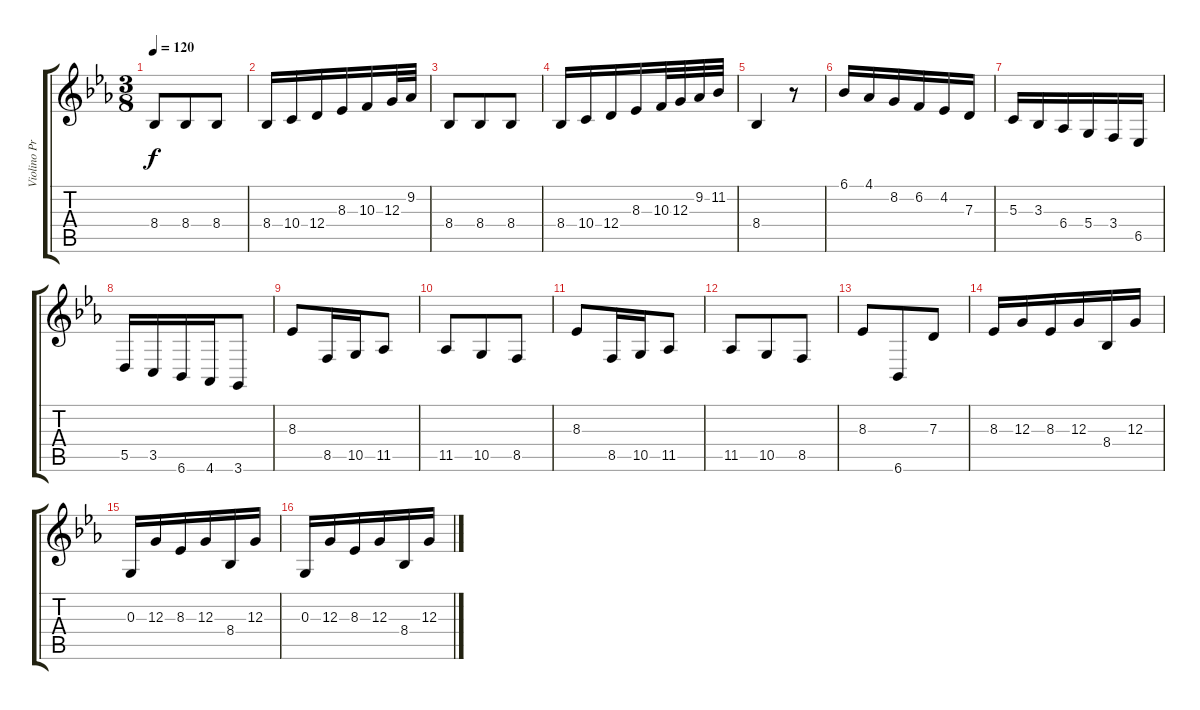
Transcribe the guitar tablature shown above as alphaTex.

\track ("Violino Principale" "Violino Pr") {instrument violin}
\staff {score tabs}
\tuning (E4 B3 G3 D3 A2 E2) {hide}
\ts (3 8)
\tempo 120
\clef g2
\ks eb
8.4.8{dy f} 8.4.8 8.4.8 |
8.4.16 10.4.16 12.4.16 8.3.16 10.3.16 12.3.32 9.2.32 |
8.4.8 8.4.8 8.4.8 |
8.4.16 10.4.16 12.4.16 8.3.16 10.3.32 12.3.32 9.2.32 11.2.32 |
8.4.4 r.8 |
6.1.16 4.1.16 8.2.16 6.2.16 4.2.16 7.3.16 |
5.3.16 3.3.16 6.4.16 5.4.16 3.4.16 6.5.16 |
5.5.16 3.5.16 6.6.16 4.6.16 3.6.8 |
8.3.8 8.5.16 10.5.16 11.5.8 |
11.5.8 10.5.8 8.5.8 |
8.3.8 8.5.16 10.5.16 11.5.8 |
11.5.8 10.5.8 8.5.8 |
8.3.8 6.6.8 7.3.8 |
8.3.16 12.3.16 8.3.16 12.3.16 8.4.16 12.3.16 |
0.3.16 12.3.16 8.3.16 12.3.16 8.4.16 12.3.16 |
0.3.16 12.3.16 8.3.16 12.3.16 8.4.16 12.3.16
